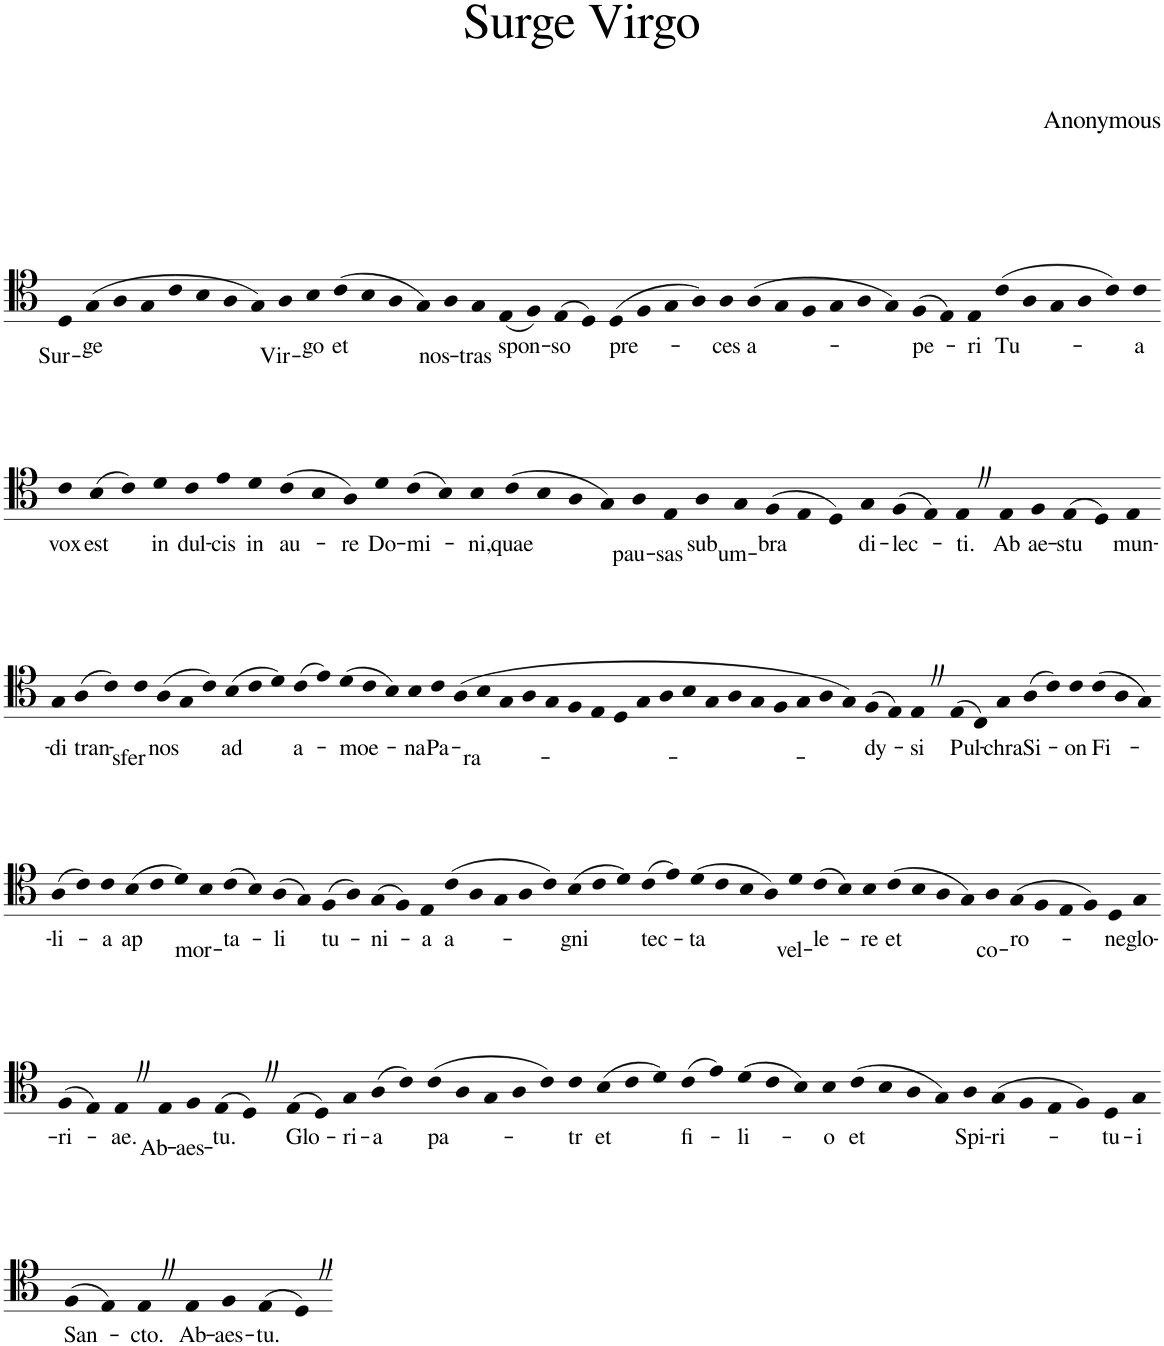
**kern	**text
*part1	*part1
*staff1	*staff1
*I"Piano	*
*I'Pno.	*
*clefC4	*
*k[]	*
*M63/4	*
=1	=1
!	!LO:LY:b
4D	Sur-
!	!LO:LY:b
(4G	-ge
4A	.
4G	.
4c	.
4B	.
4A	.
4G)	.
!	!LO:LY:b
4A	Vir-
!	!LO:LY:b
4B	-go
!	!LO:LY:b
(4c	et
4B	.
4A	.
4G)	.
!	!LO:LY:b
4A	nos-
!	!LO:LY:b
4G	-tras
!	!LO:LY:b
(4E	spon-
4F)	.
!	!LO:LY:b
(4E	-so
4D)	.
!	!LO:LY:b
(4D	pre-
4F	.
4G	.
4A)	.
!	!LO:LY:b
4A	-ces
!	!LO:LY:b
(4A	a-
4G	.
4F	.
4G	.
4A	.
4G)	.
!	!LO:LY:b
(4F	-pe-
4E)	.
!	!LO:LY:b
4E	-ri
!	!LO:LY:b
(4c	Tu-
4A	.
4G	.
4A	.
4c)	.
!	!LO:LY:b
4c	-a
!!LO:LB:g=z
=2-	=2-
!	!LO:LY:b
4c	vox
!	!LO:LY:b
(4B	est
4c)	.
!	!LO:LY:b
4d	in
!	!LO:LY:b
4c	dul-
!	!LO:LY:b
4e	-cis
!	!LO:LY:b
4d	in
!	!LO:LY:b
(4c	au-
4B	.
!	!LO:LY:b
4A)	-re
!	!LO:LY:b
4d	Do-
!	!LO:LY:b
(4c	-mi-
4B)	.
!	!LO:LY:b
4B	-ni,
!	!LO:LY:b
(4c	quae
4B	.
4A	.
4G)	.
!	!LO:LY:b
4A	pau-
!	!LO:LY:b
4E	-sas
!	!LO:LY:b
4A	sub
!	!LO:LY:b
4G	um-
!	!LO:LY:b
(4F	-bra
4E	.
4D)	.
!	!LO:LY:b
4G	di-
!	!LO:LY:b
(4F	-lec-
4E)	.
!	!LO:LY:b
4EZ	-ti.
!	!LO:LY:b
4E	Ab
!	!LO:LY:b
4F	ae-
!	!LO:LY:b
(4E	-stu
4D)	.
!	!LO:LY:b
4E	mun-
!!LO:LB:g=z
=3-	=3-
!	!LO:LY:b
4G	-di
!	!LO:LY:b
(4A	tran-
4c)	.
!	!LO:LY:b
4c	-sfer
!	!LO:LY:b
(4A	nos
4G	.
4c)	.
!	!LO:LY:b
(4B	ad
4c	.
4d)	.
!	!LO:LY:b
(4c	a-
4e)	.
!	!LO:LY:b
(4d	-moe-
4c	.
4B)	.
!	!LO:LY:b
4B	-na
!	!LO:LY:b
4c	Pa-
!	!LO:LY:b
(4A	-ra-
4B	.
4G	.
4A	.
4G	.
4F	.
4E	.
4D	.
4G	.
4A	.
4B	.
4G	.
4A	.
4G	.
4F	.
4G	.
4A	.
4G)	.
!	!LO:LY:b
(4F	-dy-
4E)	.
!	!LO:LY:b
4EZ	-si
!	!LO:LY:b
(4E	Pul-
4C)	.
!	!LO:LY:b
4G	-chra
!	!LO:LY:b
(4A	Si-
4c)	.
!	!LO:LY:b
4c	-on
!	!LO:LY:b
(4c	Fi-
4A	.
4G)	.
!!LO:LB:g=z
=4-	=4-
!	!LO:LY:b
(4A	-li-
4c)	.
!	!LO:LY:b
4c	-a
!	!LO:LY:b
(4B	ap
4c	.
4d)	.
!	!LO:LY:b
4B	mor-
!	!LO:LY:b
(4c	-ta-
4B)	.
!	!LO:LY:b
(4A	-li
4G)	.
!	!LO:LY:b
(4F	tu-
4A)	.
!	!LO:LY:b
(4G	-ni-
4F)	.
!	!LO:LY:b
4E	-a
!	!LO:LY:b
(4c	a-
4A	.
4G	.
4A	.
4c)	.
!	!LO:LY:b
(4B	-gni
4c	.
4d)	.
!	!LO:LY:b
(4c	tec-
4e)	.
!	!LO:LY:b
(4d	-ta
4c	.
4B	.
4A)	.
!	!LO:LY:b
4d	vel-
!	!LO:LY:b
(4c	-le-
4B)	.
!	!LO:LY:b
4B	-re
!	!LO:LY:b
(4c	et
4B	.
4A	.
4G)	.
!	!LO:LY:b
4A	co-
!	!LO:LY:b
(4G	-ro-
4F	.
4E	.
4F)	.
!	!LO:LY:b
4D	-ne
!	!LO:LY:b
4G	glo-
!!LO:LB:g=z
=5-	=5-
!	!LO:LY:b
(4F	-ri-
4E)	.
!	!LO:LY:b
4EZ	-ae.
!	!LO:LY:b
4E	Ab-
!	!LO:LY:b
4F	-aes-
!	!LO:LY:b
(4E	-tu.
4DZ)	.
!	!LO:LY:b
(4E	Glo-
4D)	.
!	!LO:LY:b
4G	-ri-
!	!LO:LY:b
(4A	-a
4c)	.
!	!LO:LY:b
(4c	pa-
4A	.
4G	.
4A	.
4c)	.
!	!LO:LY:b
4c	-tr
!	!LO:LY:b
(4B	et
4c	.
4d)	.
!	!LO:LY:b
(4c	fi-
4e)	.
!	!LO:LY:b
(4d	-li-
4c	.
4B)	.
!	!LO:LY:b
4B	-o
!	!LO:LY:b
(4c	et
4B	.
4A	.
4G)	.
!	!LO:LY:b
4A	Spi-
!	!LO:LY:b
(4G	-ri-
4F	.
4E	.
4F)	.
!	!LO:LY:b
4D	-tu-
!	!LO:LY:b
4G	-i
!!LO:LB:g=z
=6-	=6-
!	!LO:LY:b
(4F	San-
4E)	.
!	!LO:LY:b
4EZ	-cto.
!	!LO:LY:b
4E	Ab-
!	!LO:LY:b
4F	-aes-
!	!LO:LY:b
(4E	-tu.
4DZ)	.
=-	=-
*-	*-
